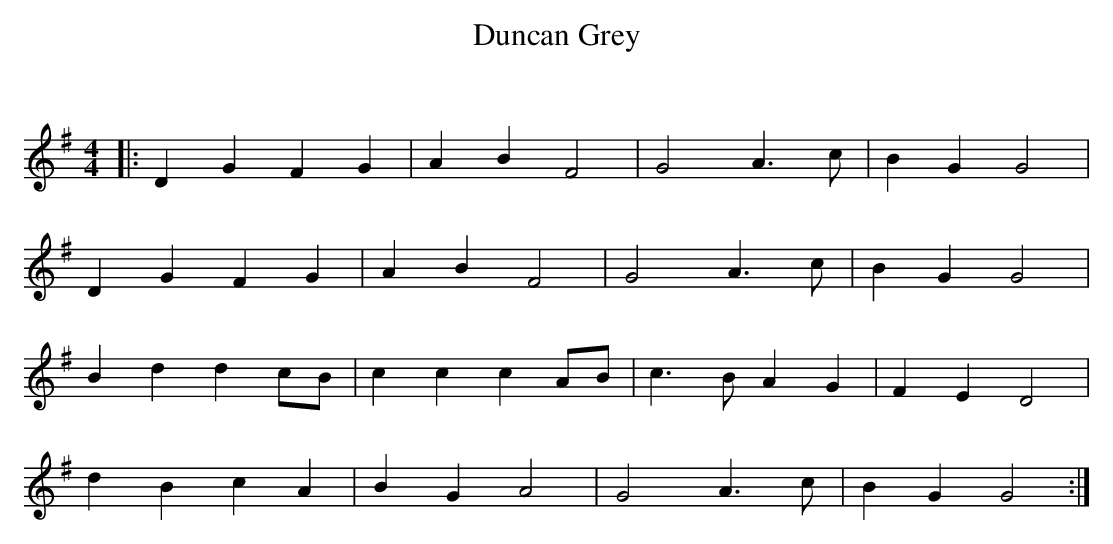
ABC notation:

X:1
T: Duncan Grey
C:
Q: 232
K:G
M:4/4
L:1/8
|:D2 G2 F2 G2|A2 B2 F4|G4 A3c|B2 G2 G4|
D2 G2 F2 G2|A2 B2 F4|G4 A3c|B2 G2 G4|
B2 d2 d2 cB|c2 c2 c2 AB|c3B A2 G2|F2 E2 D4|
d2 B2 c2 A2|B2 G2 A4|G4 A3c|B2 G2 G4:|
